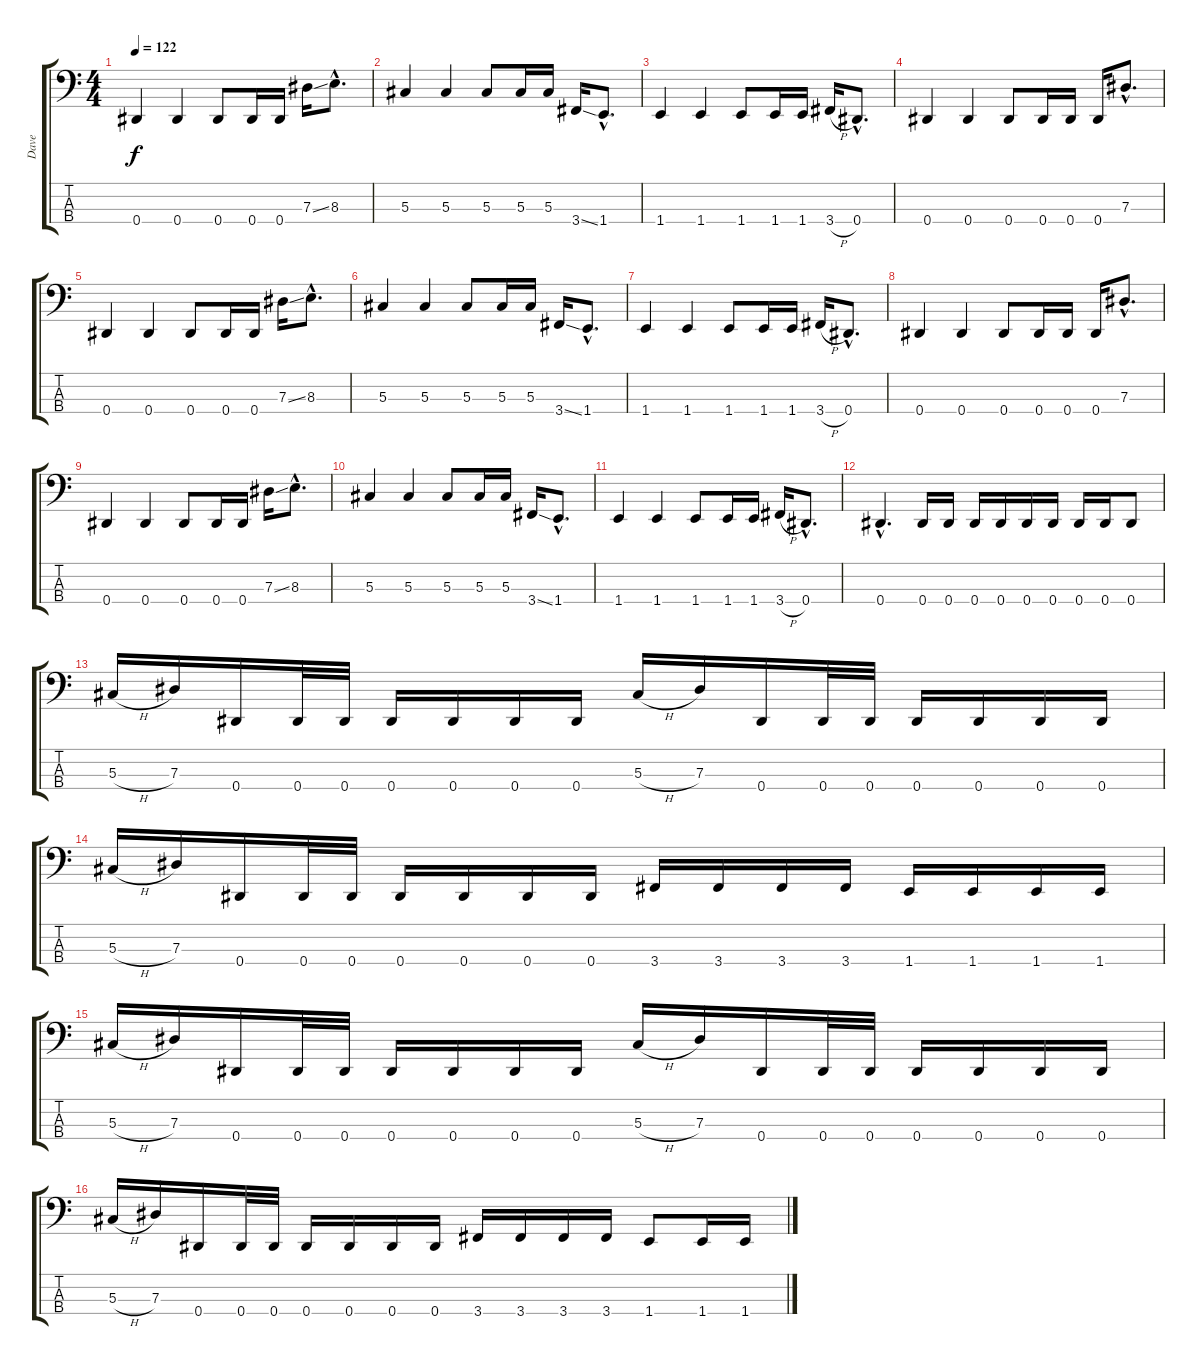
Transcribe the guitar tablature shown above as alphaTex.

\track ("Dave" "Dave") {instrument electricbasspick}
\staff {score tabs}
\tuning (Gb2 Db2 Ab1 Eb1) {hide}
\ts (4 4)
\tempo 122
\clef f4
\ks c
0.4.4{dy f} 0.4.4 0.4.8 0.4.16 0.4.16 7.3{ss}.16 8.3{hac}.8{d} |
5.3.4 5.3.4 5.3.8 5.3.16 5.3.16 3.4{ss}.16 1.4{hac}.8{d} |
1.4.4 1.4.4 1.4.8 1.4.16 1.4.16 3.4{h}.16 0.4{hac}.8{d} |
0.4.4 0.4.4 0.4.8 0.4.16 0.4.16 0.4.16 7.3{hac}.8{d} |
0.4.4 0.4.4 0.4.8 0.4.16 0.4.16 7.3{ss}.16 8.3{hac}.8{d} |
5.3.4 5.3.4 5.3.8 5.3.16 5.3.16 3.4{ss}.16 1.4{hac}.8{d} |
1.4.4 1.4.4 1.4.8 1.4.16 1.4.16 3.4{h}.16 0.4{hac}.8{d} |
0.4.4 0.4.4 0.4.8 0.4.16 0.4.16 0.4.16 7.3{hac}.8{d} |
0.4.4 0.4.4 0.4.8 0.4.16 0.4.16 7.3{ss}.16 8.3{hac}.8{d} |
5.3.4 5.3.4 5.3.8 5.3.16 5.3.16 3.4{ss}.16 1.4{hac}.8{d} |
1.4.4 1.4.4 1.4.8 1.4.16 1.4.16 3.4{h}.16 0.4{hac}.8{d} |
0.4{hac}.4{d} 0.4.16 0.4.16 0.4.16 0.4.16 0.4.16 0.4.16 0.4.16 0.4.16 0.4.8 |
5.3{h}.16 7.3.16 0.4.16 0.4.32 0.4.32 0.4.16 0.4.16 0.4.16 0.4.16 5.3{h}.16 7.3.16 0.4.16 0.4.32 0.4.32 0.4.16 0.4.16 0.4.16 0.4.16 |
5.3{h}.16 7.3.16 0.4.16 0.4.32 0.4.32 0.4.16 0.4.16 0.4.16 0.4.16 3.4.16 3.4.16 3.4.16 3.4.16 1.4.16 1.4.16 1.4.16 1.4.16 |
5.3{h}.16 7.3.16 0.4.16 0.4.32 0.4.32 0.4.16 0.4.16 0.4.16 0.4.16 5.3{h}.16 7.3.16 0.4.16 0.4.32 0.4.32 0.4.16 0.4.16 0.4.16 0.4.16 |
5.3{h}.16 7.3.16 0.4.16 0.4.32 0.4.32 0.4.16 0.4.16 0.4.16 0.4.16 3.4.16 3.4.16 3.4.16 3.4.16 1.4.8 1.4.16 1.4.16
